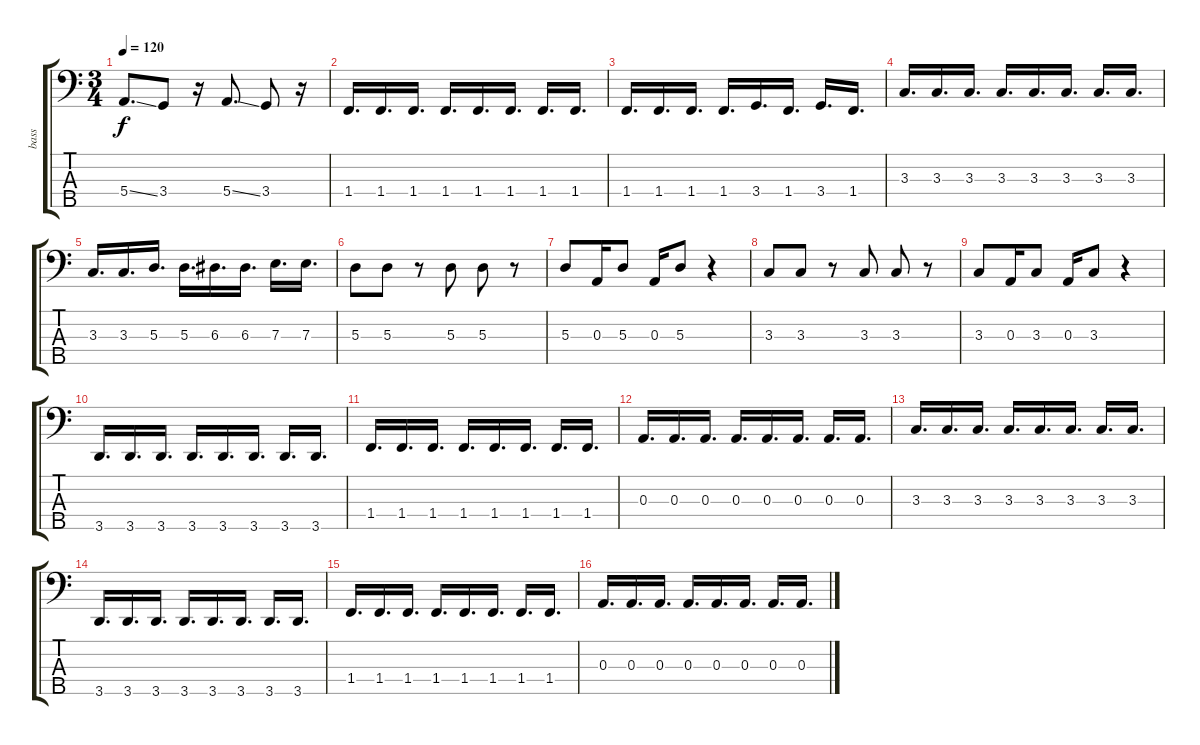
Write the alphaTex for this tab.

\track ("bass" "bass") {instrument electricbassfinger}
\staff {score tabs}
\tuning (G2 D2 A1 E1 B0) {hide}
\ts (3 4)
\tempo 120
\clef f4
\ks c
5.4{ss}.8{d dy f} 3.4.8 r.16 5.4{ss}.8{d} 3.4.8 r.16 |
1.4.16{d} 1.4.16{d} 1.4.16{d} 1.4.16{d} 1.4.16{d} 1.4.16{d} 1.4.16{d} 1.4.16{d} |
1.4.16{d} 1.4.16{d} 1.4.16{d} 1.4.16{d} 3.4.16{d} 1.4.16{d} 3.4.16{d} 1.4.16{d} |
3.3.16{d} 3.3.16{d} 3.3.16{d} 3.3.16{d} 3.3.16{d} 3.3.16{d} 3.3.16{d} 3.3.16{d} |
3.3.16{d} 3.3.16{d} 5.3.16{d} 5.3.16{d} 6.3.16{d} 6.3.16{d} 7.3.16{d} 7.3.16{d} |
5.3.8 5.3.8 r.8 5.3.8 5.3.8 r.8 |
5.3.8 0.3.16 5.3.8 0.3.16 5.3.8 r.4 |
3.3.8 3.3.8 r.8 3.3.8 3.3.8 r.8 |
3.3.8 0.3.16 3.3.8 0.3.16 3.3.8 r.4 |
3.5.16{d} 3.5.16{d} 3.5.16{d} 3.5.16{d} 3.5.16{d} 3.5.16{d} 3.5.16{d} 3.5.16{d} |
1.4.16{d} 1.4.16{d} 1.4.16{d} 1.4.16{d} 1.4.16{d} 1.4.16{d} 1.4.16{d} 1.4.16{d} |
0.3.16{d} 0.3.16{d} 0.3.16{d} 0.3.16{d} 0.3.16{d} 0.3.16{d} 0.3.16{d} 0.3.16{d} |
3.3.16{d} 3.3.16{d} 3.3.16{d} 3.3.16{d} 3.3.16{d} 3.3.16{d} 3.3.16{d} 3.3.16{d} |
3.5.16{d} 3.5.16{d} 3.5.16{d} 3.5.16{d} 3.5.16{d} 3.5.16{d} 3.5.16{d} 3.5.16{d} |
1.4.16{d} 1.4.16{d} 1.4.16{d} 1.4.16{d} 1.4.16{d} 1.4.16{d} 1.4.16{d} 1.4.16{d} |
0.3.16{d} 0.3.16{d} 0.3.16{d} 0.3.16{d} 0.3.16{d} 0.3.16{d} 0.3.16{d} 0.3.16{d}
